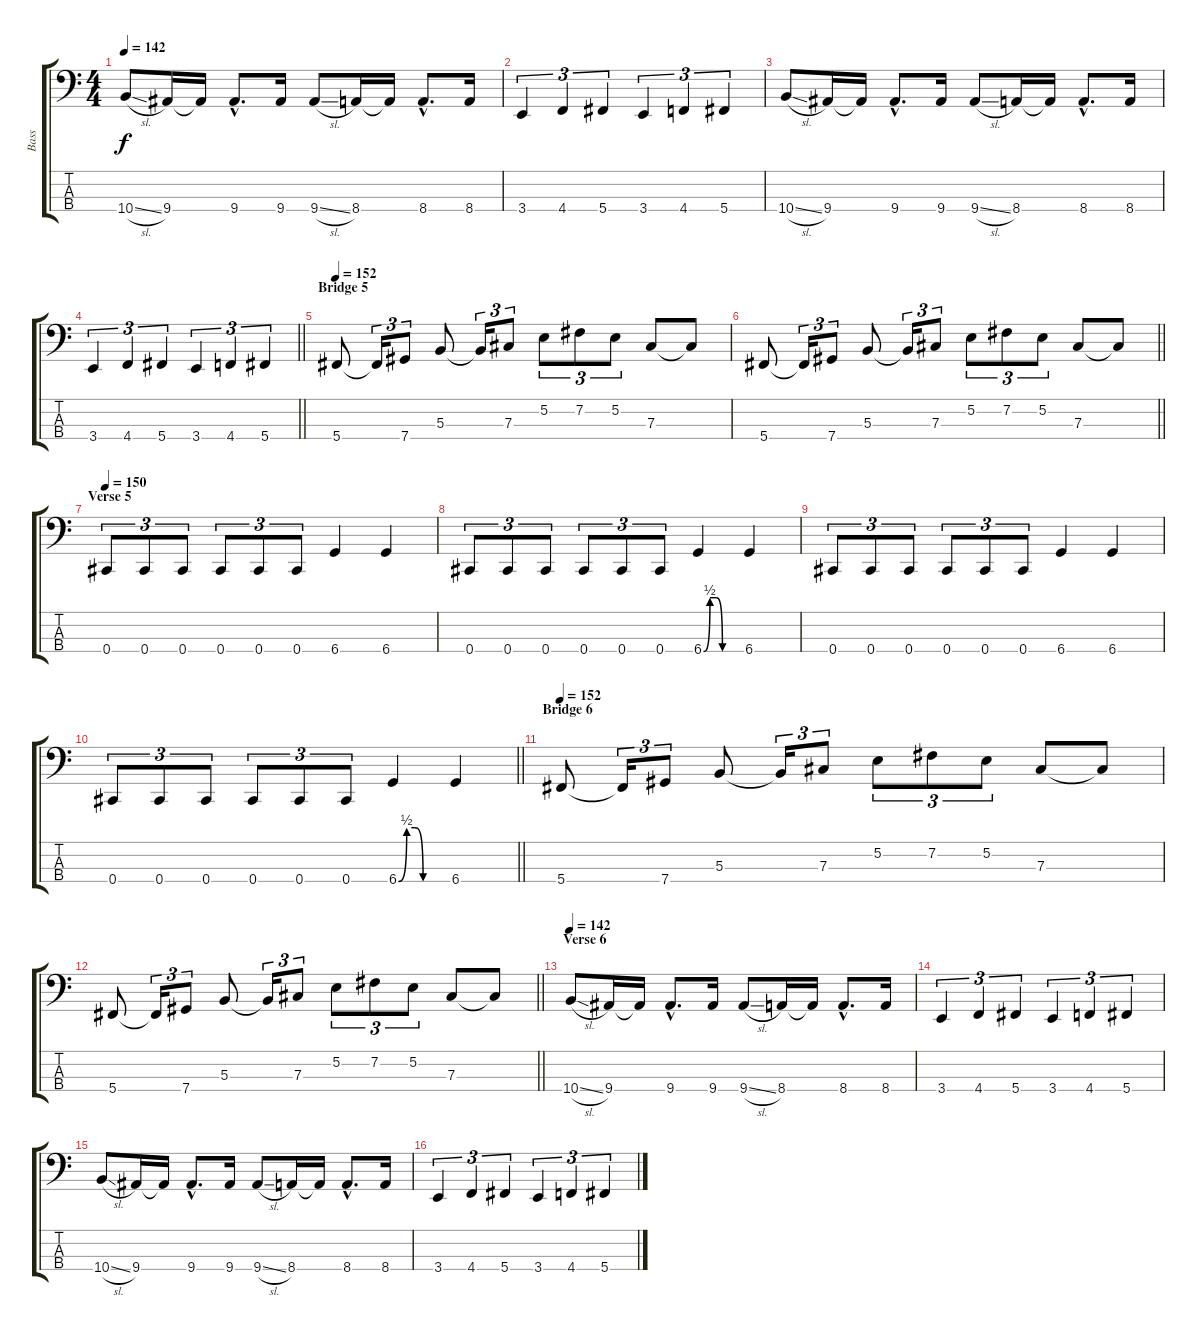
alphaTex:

\track ("Bass" "Bass") {instrument electricbasspick}
\staff {score tabs}
\tuning (E2 B1 Gb1 Db1) {hide}
\ts (4 4)
\tempo 142
\clef f4
\ks c
10.4{sl}.8{dy f} 9.4.16 9.4{t}.16 9.4{hac}.8{d} 9.4.16 9.4{sl}.8 8.4.16 8.4{t}.16 8.4{hac}.8{d} 8.4.16 |
3.4.4{tu (3 2)} 4.4.4{tu (3 2)} 5.4.4{tu (3 2)} 3.4.4{tu (3 2)} 4.4.4{tu (3 2)} 5.4.4{tu (3 2)} |
10.4{sl}.8 9.4.16 9.4{t}.16 9.4{hac}.8{d} 9.4.16 9.4{sl}.8 8.4.16 8.4{t}.16 8.4{hac}.8{d} 8.4.16 |
\barLineRight lightlight
3.4.4{tu (3 2)} 4.4.4{tu (3 2)} 5.4.4{tu (3 2)} 3.4.4{tu (3 2)} 4.4.4{tu (3 2)} 5.4.4{tu (3 2)} |
\section ("" "Bridge 5")
\tempo 152
5.4.8 5.4{t}.16{tu (3 2)} 7.4.8{tu (3 2)} 5.3.8 5.3{t}.16{tu (3 2)} 7.3.8{tu (3 2)} 5.2.8{tu (3 2)} 7.2.8{tu (3 2)} 5.2.8{tu (3 2)} 7.3.8 7.3{t}.8 |
\barLineRight lightlight
5.4.8 5.4{t}.16{tu (3 2)} 7.4.8{tu (3 2)} 5.3.8 5.3{t}.16{tu (3 2)} 7.3.8{tu (3 2)} 5.2.8{tu (3 2)} 7.2.8{tu (3 2)} 5.2.8{tu (3 2)} 7.3.8 7.3{t}.8 |
\section ("" "Verse 5")
\tempo 150
0.4.8{tu (3 2)} 0.4.8{tu (3 2)} 0.4.8{tu (3 2)} 0.4.8{tu (3 2)} 0.4.8{tu (3 2)} 0.4.8{tu (3 2)} 6.4.4 6.4.4 |
0.4.8{tu (3 2)} 0.4.8{tu (3 2)} 0.4.8{tu (3 2)} 0.4.8{tu (3 2)} 0.4.8{tu (3 2)} 0.4.8{tu (3 2)} 6.4{be (custom 0 0 10 2 20 2 30 0 60 0)}.4 6.4.4 |
0.4.8{tu (3 2)} 0.4.8{tu (3 2)} 0.4.8{tu (3 2)} 0.4.8{tu (3 2)} 0.4.8{tu (3 2)} 0.4.8{tu (3 2)} 6.4.4 6.4.4 |
\barLineRight lightlight
0.4.8{tu (3 2)} 0.4.8{tu (3 2)} 0.4.8{tu (3 2)} 0.4.8{tu (3 2)} 0.4.8{tu (3 2)} 0.4.8{tu (3 2)} 6.4{be (custom 0 0 10 2 20 2 30 0 60 0)}.4 6.4.4 |
\section ("" "Bridge 6")
\tempo 152
5.4.8 5.4{t}.16{tu (3 2)} 7.4.8{tu (3 2)} 5.3.8 5.3{t}.16{tu (3 2)} 7.3.8{tu (3 2)} 5.2.8{tu (3 2)} 7.2.8{tu (3 2)} 5.2.8{tu (3 2)} 7.3.8 7.3{t}.8 |
\barLineRight lightlight
5.4.8 5.4{t}.16{tu (3 2)} 7.4.8{tu (3 2)} 5.3.8 5.3{t}.16{tu (3 2)} 7.3.8{tu (3 2)} 5.2.8{tu (3 2)} 7.2.8{tu (3 2)} 5.2.8{tu (3 2)} 7.3.8 7.3{t}.8 |
\section ("" "Verse 6")
\tempo 142
10.4{sl}.8 9.4.16 9.4{t}.16 9.4{hac}.8{d} 9.4.16 9.4{sl}.8 8.4.16 8.4{t}.16 8.4{hac}.8{d} 8.4.16 |
3.4.4{tu (3 2)} 4.4.4{tu (3 2)} 5.4.4{tu (3 2)} 3.4.4{tu (3 2)} 4.4.4{tu (3 2)} 5.4.4{tu (3 2)} |
10.4{sl}.8 9.4.16 9.4{t}.16 9.4{hac}.8{d} 9.4.16 9.4{sl}.8 8.4.16 8.4{t}.16 8.4{hac}.8{d} 8.4.16 |
3.4.4{tu (3 2)} 4.4.4{tu (3 2)} 5.4.4{tu (3 2)} 3.4.4{tu (3 2)} 4.4.4{tu (3 2)} 5.4.4{tu (3 2)}
